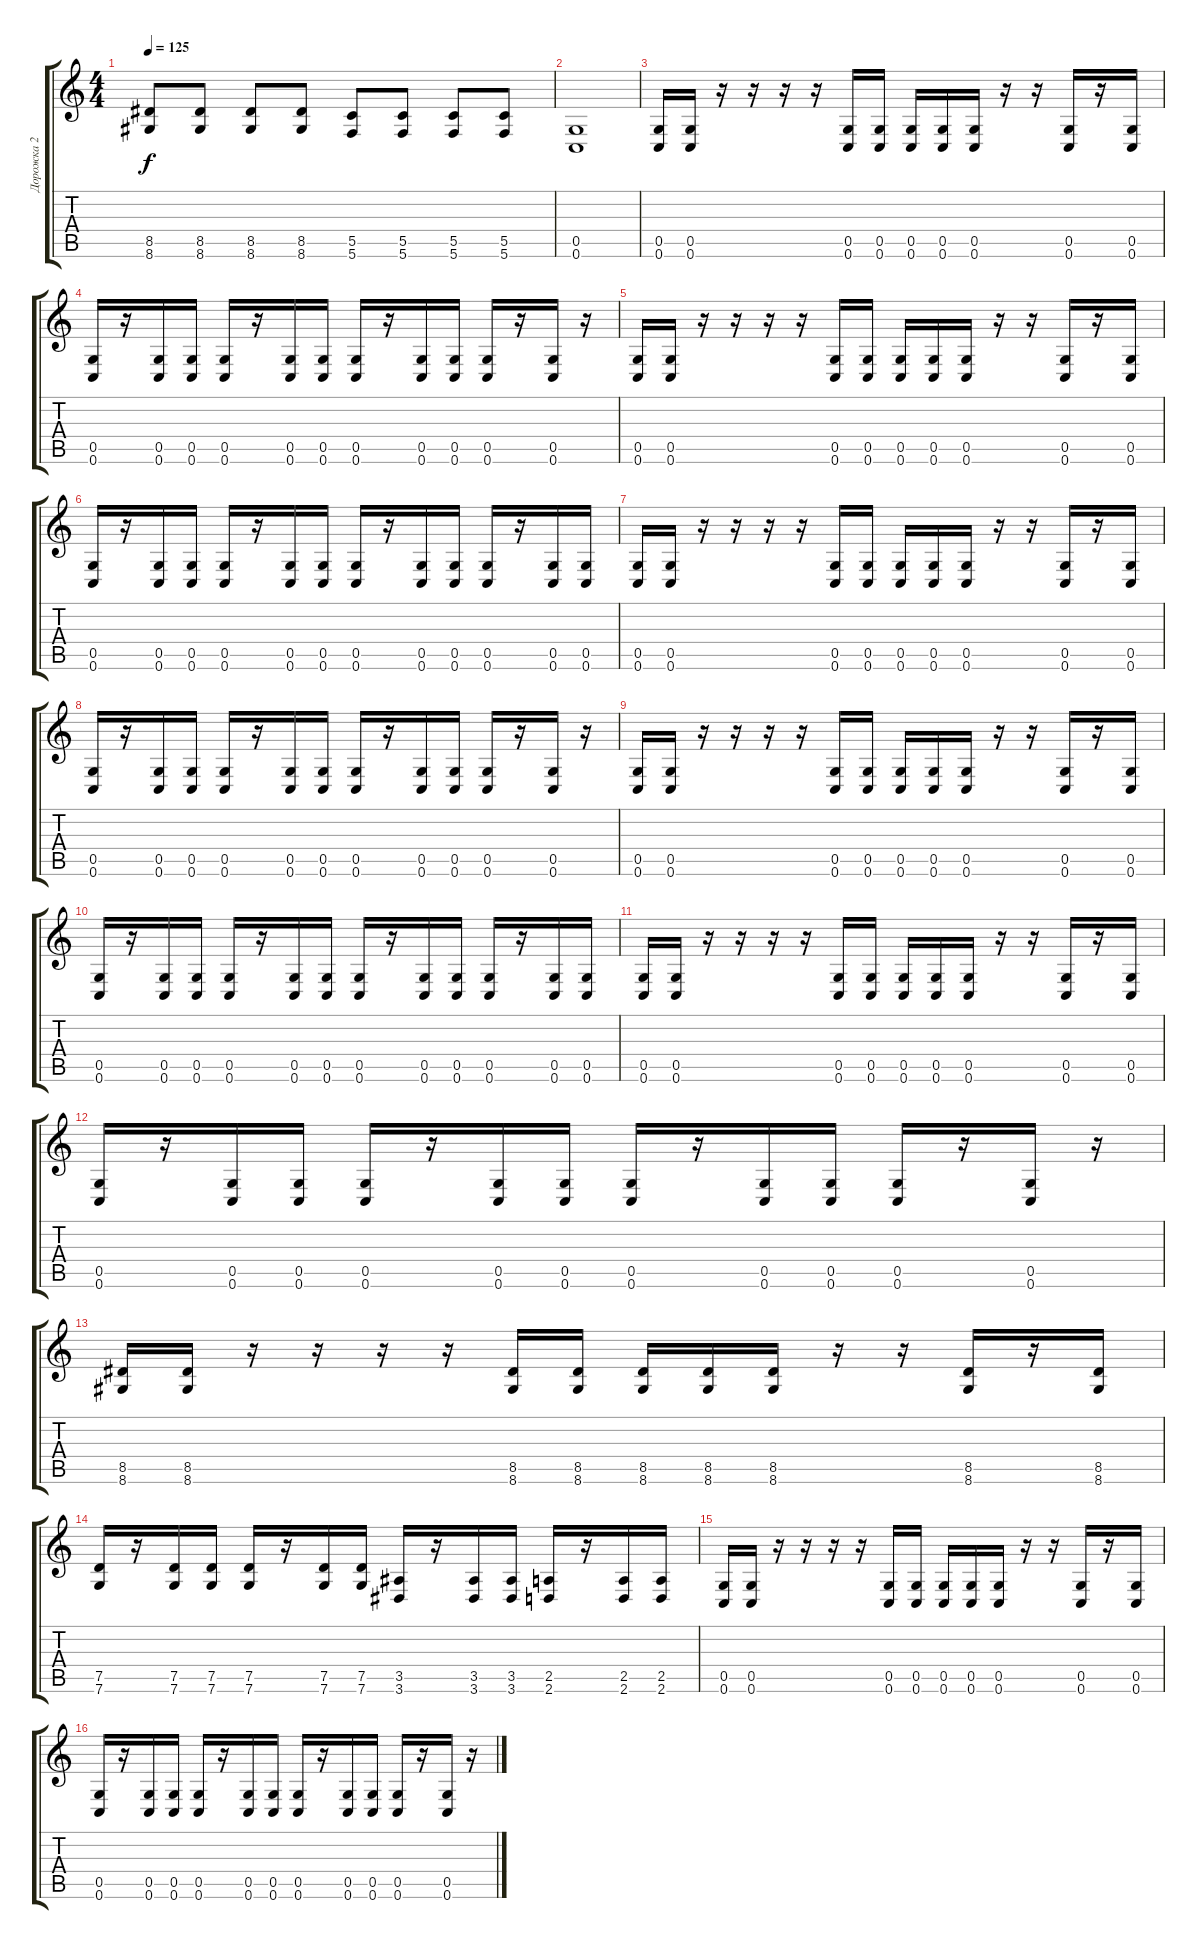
\track ("Дорожка 2" "Дорожка 2") {instrument distortionguitar}
\staff {score tabs}
\tuning (D4 A3 F3 C3 G2 C2) {hide}
\ts (4 4)
\tempo 125
\clef g2
\ks c
(8.5 8.6).8{dy f} (8.5 8.6).8 (8.5 8.6).8 (8.5 8.6).8 (5.5 5.6).8 (5.5 5.6).8 (5.5 5.6).8 (5.5 5.6).8 |
(0.5 0.6).1 |
(0.5 0.6).16 (0.5 0.6).16 r.16 r.16 r.16 r.16 (0.5 0.6).16 (0.5 0.6).16 (0.5 0.6).16 (0.5 0.6).16 (0.5 0.6).16 r.16 r.16 (0.5 0.6).16 r.16 (0.5 0.6).16 |
(0.5 0.6).16 r.16 (0.5 0.6).16 (0.5 0.6).16 (0.5 0.6).16 r.16 (0.5 0.6).16 (0.5 0.6).16 (0.5 0.6).16 r.16 (0.5 0.6).16 (0.5 0.6).16 (0.5 0.6).16 r.16 (0.5 0.6).16 r.16 |
(0.5 0.6).16 (0.5 0.6).16 r.16 r.16 r.16 r.16 (0.5 0.6).16 (0.5 0.6).16 (0.5 0.6).16 (0.5 0.6).16 (0.5 0.6).16 r.16 r.16 (0.5 0.6).16 r.16 (0.5 0.6).16 |
(0.5 0.6).16 r.16 (0.5 0.6).16 (0.5 0.6).16 (0.5 0.6).16 r.16 (0.5 0.6).16 (0.5 0.6).16 (0.5 0.6).16 r.16 (0.5 0.6).16 (0.5 0.6).16 (0.5 0.6).16 r.16 (0.5 0.6).16 (0.5 0.6).16 |
(0.5 0.6).16 (0.5 0.6).16 r.16 r.16 r.16 r.16 (0.5 0.6).16 (0.5 0.6).16 (0.5 0.6).16 (0.5 0.6).16 (0.5 0.6).16 r.16 r.16 (0.5 0.6).16 r.16 (0.5 0.6).16 |
(0.5 0.6).16 r.16 (0.5 0.6).16 (0.5 0.6).16 (0.5 0.6).16 r.16 (0.5 0.6).16 (0.5 0.6).16 (0.5 0.6).16 r.16 (0.5 0.6).16 (0.5 0.6).16 (0.5 0.6).16 r.16 (0.5 0.6).16 r.16 |
(0.5 0.6).16 (0.5 0.6).16 r.16 r.16 r.16 r.16 (0.5 0.6).16 (0.5 0.6).16 (0.5 0.6).16 (0.5 0.6).16 (0.5 0.6).16 r.16 r.16 (0.5 0.6).16 r.16 (0.5 0.6).16 |
(0.5 0.6).16 r.16 (0.5 0.6).16 (0.5 0.6).16 (0.5 0.6).16 r.16 (0.5 0.6).16 (0.5 0.6).16 (0.5 0.6).16 r.16 (0.5 0.6).16 (0.5 0.6).16 (0.5 0.6).16 r.16 (0.5 0.6).16 (0.5 0.6).16 |
(0.5 0.6).16 (0.5 0.6).16 r.16 r.16 r.16 r.16 (0.5 0.6).16 (0.5 0.6).16 (0.5 0.6).16 (0.5 0.6).16 (0.5 0.6).16 r.16 r.16 (0.5 0.6).16 r.16 (0.5 0.6).16 |
(0.5 0.6).16 r.16 (0.5 0.6).16 (0.5 0.6).16 (0.5 0.6).16 r.16 (0.5 0.6).16 (0.5 0.6).16 (0.5 0.6).16 r.16 (0.5 0.6).16 (0.5 0.6).16 (0.5 0.6).16 r.16 (0.5 0.6).16 r.16 |
(8.5 8.6).16 (8.5 8.6).16 r.16 r.16 r.16 r.16 (8.5 8.6).16 (8.5 8.6).16 (8.5 8.6).16 (8.5 8.6).16 (8.5 8.6).16 r.16 r.16 (8.5 8.6).16 r.16 (8.5 8.6).16 |
(7.5 7.6).16 r.16 (7.5 7.6).16 (7.5 7.6).16 (7.5 7.6).16 r.16 (7.5 7.6).16 (7.5 7.6).16 (3.5 3.6).16 r.16 (3.5 3.6).16 (3.5 3.6).16 (2.5 2.6).16 r.16 (2.5 2.6).16 (2.5 2.6).16 |
(0.5 0.6).16 (0.5 0.6).16 r.16 r.16 r.16 r.16 (0.5 0.6).16 (0.5 0.6).16 (0.5 0.6).16 (0.5 0.6).16 (0.5 0.6).16 r.16 r.16 (0.5 0.6).16 r.16 (0.5 0.6).16 |
(0.5 0.6).16 r.16 (0.5 0.6).16 (0.5 0.6).16 (0.5 0.6).16 r.16 (0.5 0.6).16 (0.5 0.6).16 (0.5 0.6).16 r.16 (0.5 0.6).16 (0.5 0.6).16 (0.5 0.6).16 r.16 (0.5 0.6).16 r.16
